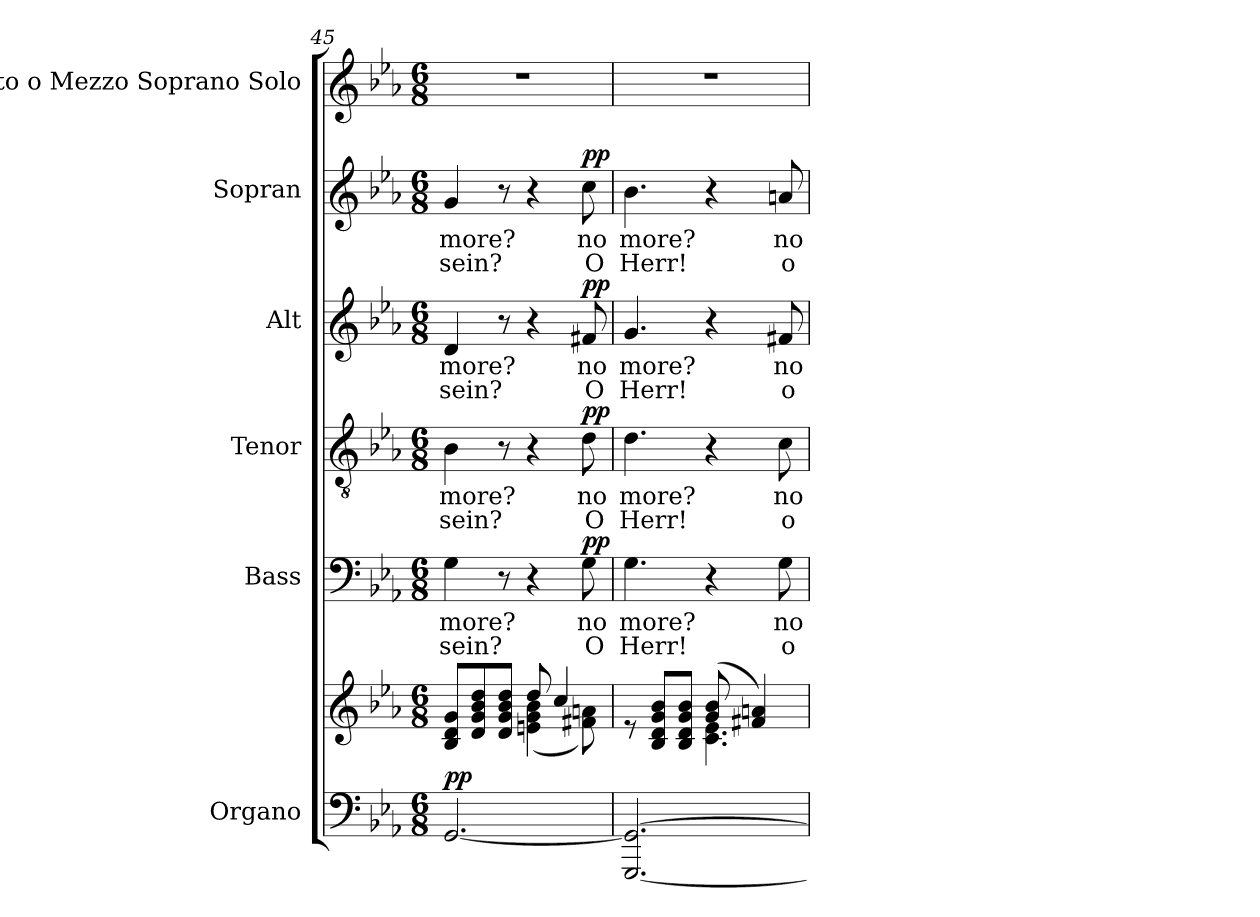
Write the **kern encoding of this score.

**kern	**kern	**dynam	**kern	**text	**text	**dynam	**kern	**text	**text	**dynam	**kern	**text	**text	**dynam	**kern	**text	**text	**dynam	**kern
*part6	*part6	*part6	*part5	*part5	*part5	*part5	*part4	*part4	*part4	*part4	*part3	*part3	*part3	*part3	*part2	*part2	*part2	*part2	*part1
*staff7	*staff6	*staff6/7	*staff5	*staff5	*staff5	*staff5	*staff4	*staff4	*staff4	*staff4	*staff3	*staff3	*staff3	*staff3	*staff2	*staff2	*staff2	*staff2	*staff1
*I"Organo	*	*	*I"Bass	*	*	*	*I"Tenor	*	*	*	*I"Alt	*	*	*	*I"Sopran	*	*	*	*I"Alto o Mezzo Soprano Solo
*	*	*	*I'B	*	*	*	*I'T	*	*	*	*I'A	*	*	*	*I'S	*	*	*	*I'S o l o
*clefF4	*clefG2	*	*clefF4	*	*	*	*clefGv2	*	*	*	*clefG2	*	*	*	*clefG2	*	*	*	*clefG2
*k[b-e-a-]	*k[b-e-a-]	*	*k[b-e-a-]	*	*	*	*k[b-e-a-]	*	*	*	*k[b-e-a-]	*	*	*	*k[b-e-a-]	*	*	*	*k[b-e-a-]
*E-:	*E-:	*	*E-:	*	*	*	*E-:	*	*	*	*E-:	*	*	*	*E-:	*	*	*	*E-:
*M6/8	*M6/8	*	*M6/8	*	*	*	*M6/8	*	*	*	*M6/8	*	*	*	*M6/8	*	*	*	*M6/8
=45	=45	=45	=45	=45	=45	=45	=45	=45	=45	=45	=45	=45	=45	=45	=45	=45	=45	=45	=45
*	*^	*	*	*	*	*	*	*	*	*	*	*	*	*	*	*	*	*	*
!	!	!	!LO:DY:a=2	!	!	!	!	!	!	!	!	!	!	!	!	!	!	!	!	!
[2.GG/	8B-/ 8d/ 8g/L	4.ryy	pp	4G\	more?	sein?	.	4B-\	more?	sein?	.	4d/	more?	sein?	.	4g/	more?	sein?	.	2.r
.	8d/ 8g/ 8b-/ 8dd/	.	.	.	.	.	.	.	.	.	.	.	.	.	.	.	.	.	.	.
.	8d/ 8g/ 8b-/ 8dd/J	.	.	8r	.	.	.	8r	.	.	.	8r	.	.	.	8r	.	.	.	.
.	8dd/	(4en\ 4g\ 4b-\	.	4r	.	.	.	4r	.	.	.	4r	.	.	.	4r	.	.	.	.
.	4cc/	.	.	.	.	.	.	.	.	.	.	.	.	.	.	.	.	.	.	.
!	!	!	!	!	!	!	!LO:DY:a	!	!	!	!LO:DY:a	!	!	!	!LO:DY:a	!	!	!	!LO:DY:a	!
.	.	8f#X\ 8an\)	.	8G\	no	O	pp	8d\	no	O	pp	8f#X/	no	O	pp	8cc\	no	O	pp	.
!!LO:LB:g=z
=46	=46	=46	=46	=46	=46	=46	=46	=46	=46	=46	=46	=46	=46	=46	=46	=46	=46	=46	=46	=46
[2.GGG/ 2.GG/_	8re	4.ryy	.	4.G\	more?	Herr!	.	4.d\	more?	Herr!	.	4.g/	more?	Herr!	.	4.b-\	more?	Herr!	.	2.r
.	8B-/ 8d/ 8g/ 8b-/L	.	.	.	.	.	.	.	.	.	.	.	.	.	.	.	.	.	.	.
.	8B-/ 8d/ 8g/ 8b-/J	.	.	.	.	.	.	.	.	.	.	.	.	.	.	.	.	.	.	.
.	(>8g/ 8b-/	4.c\ 4.e-\	.	4r	.	.	.	4r	.	.	.	4r	.	.	.	4r	.	.	.	.
.	4f#X/ 4an/)	.	.	.	.	.	.	.	.	.	.	.	.	.	.	.	.	.	.	.
.	.	.	.	8G\	no	o	.	8c\	no	o	.	8f#X/	no	o	.	8an/	no	o	.	.
*	*v	*v	*	*	*	*	*	*	*	*	*	*	*	*	*	*	*	*	*	*
=	=	=	=	=	=	=	=	=	=	=	=	=	=	=	=	=	=	=	=
*-	*-	*-	*-	*-	*-	*-	*-	*-	*-	*-	*-	*-	*-	*-	*-	*-	*-	*-	*-
